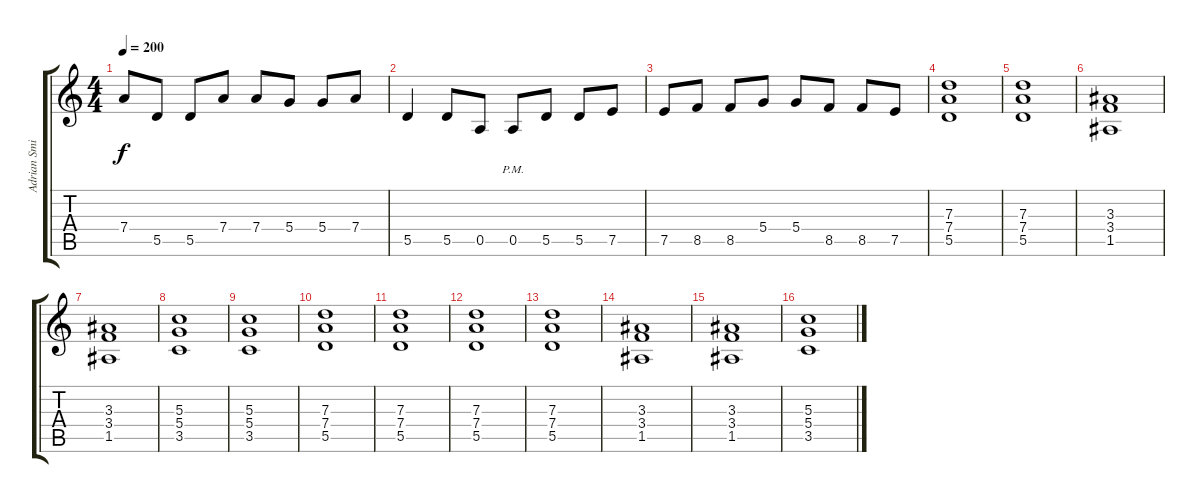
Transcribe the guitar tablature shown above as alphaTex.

\track ("Adrian Smith" "Adrian Smi") {instrument distortionguitar}
\staff {score tabs}
\tuning (E4 B3 G3 D3 A2 E2) {hide}
\ts (4 4)
\tempo 200
\clef g2
\ks c
7.4.8{dy f} 5.5.8 5.5.8 7.4.8 7.4.8 5.4.8 5.4.8 7.4.8 |
5.5.4 5.5.8 0.5.8 0.5{pm}.8 5.5.8 5.5.8 7.5.8 |
7.5.8 8.5.8 8.5.8 5.4.8 5.4.8 8.5.8 8.5.8 7.5.8 |
(7.3 7.4 5.5).1 |
(7.3 7.4 5.5).1 |
(3.3 3.4 1.5).1 |
(3.3 3.4 1.5).1 |
(5.3 5.4 3.5).1 |
(5.3 5.4 3.5).1 |
(7.3 7.4 5.5).1 |
(7.3 7.4 5.5).1 |
(7.3 7.4 5.5).1 |
(7.3 7.4 5.5).1 |
(3.3 3.4 1.5).1 |
(3.3 3.4 1.5).1 |
(5.3 5.4 3.5).1
